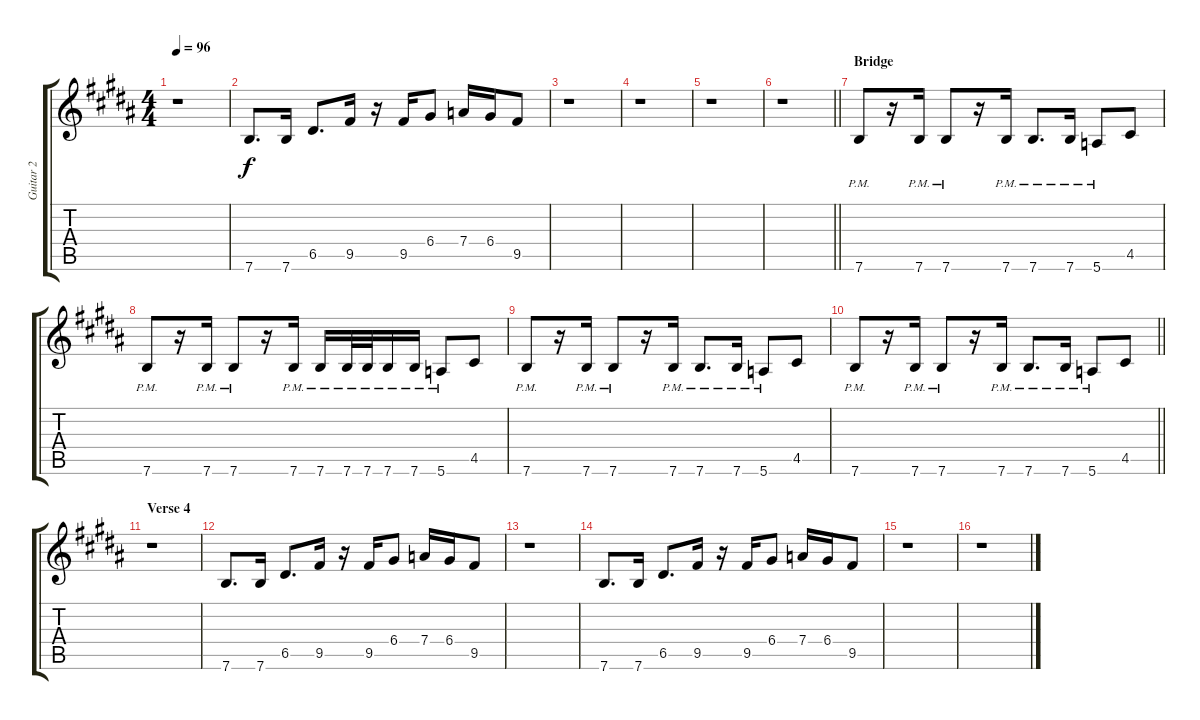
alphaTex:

\track ("Guitar 2" "Guitar 2") {instrument acousticguitarsteel}
\staff {score tabs}
\tuning (E4 B3 G3 D3 A2 E2) {hide}
\ts (4 4)
\tempo 96
\clef g2
\ks b
r.1{dy f} |
7.6.8{d} 7.6.16 6.5.8{d} 9.5.16 r.16 9.5.16 6.4.8 7.4.16 6.4.16 9.5.8 |
r.1 |
r.1 |
r.1 |
\barLineRight lightlight
r.1 |
\section ("" "Bridge")
7.6{pm}.8 r.16 7.6{pm}.16 7.6{pm}.8 r.16 7.6{pm}.16 7.6{pm}.8{d} 7.6{pm}.16 5.6{pm}.8 4.5.8 |
7.6{pm}.8 r.16 7.6{pm}.16 7.6{pm}.8 r.16 7.6{pm}.16 7.6{pm}.16 7.6{pm}.32 7.6{pm}.32 7.6{pm}.16 7.6{pm}.16 5.6{pm}.8 4.5.8 |
7.6{pm}.8 r.16 7.6{pm}.16 7.6{pm}.8 r.16 7.6{pm}.16 7.6{pm}.8{d} 7.6{pm}.16 5.6{pm}.8 4.5.8 |
\barLineRight lightlight
7.6{pm}.8 r.16 7.6{pm}.16 7.6{pm}.8 r.16 7.6{pm}.16 7.6{pm}.8{d} 7.6{pm}.16 5.6{pm}.8 4.5.8 |
\section ("" "Verse 4")
r.1 |
7.6.8{d} 7.6.16 6.5.8{d} 9.5.16 r.16 9.5.16 6.4.8 7.4.16 6.4.16 9.5.8 |
r.1 |
7.6.8{d} 7.6.16 6.5.8{d} 9.5.16 r.16 9.5.16 6.4.8 7.4.16 6.4.16 9.5.8 |
r.1 |
r.1
